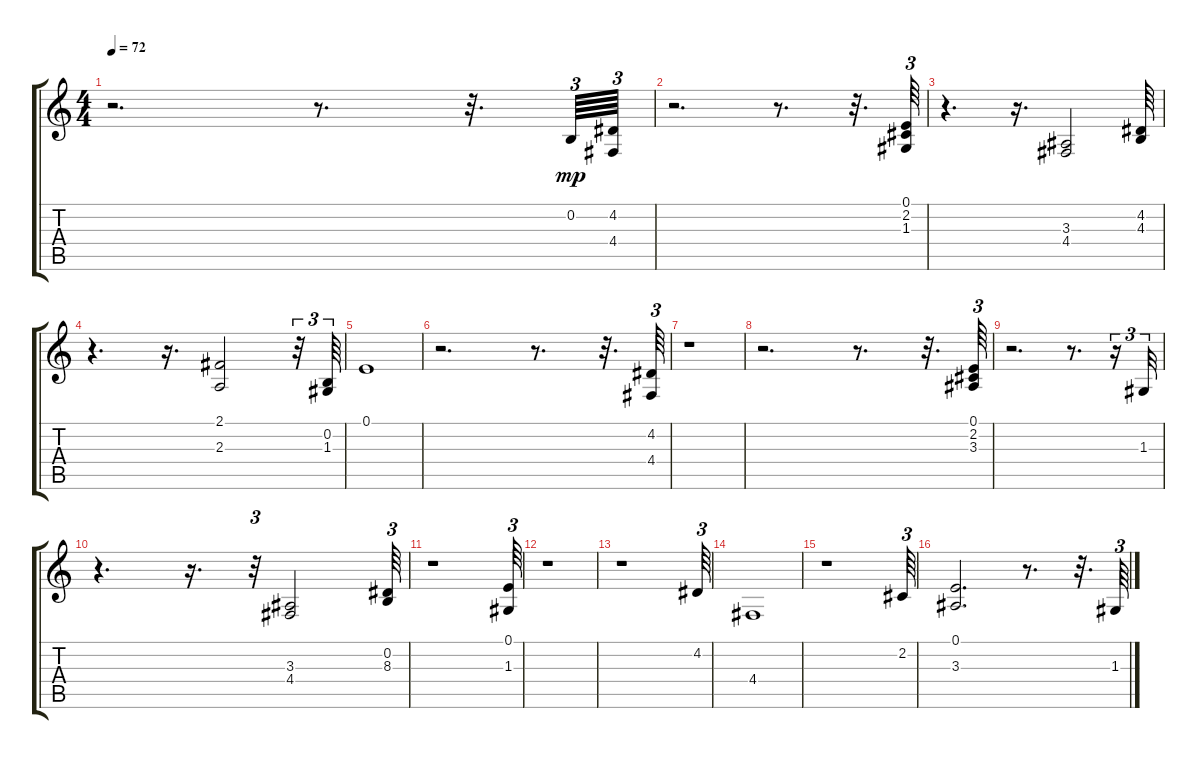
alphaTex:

\track "" {instrument stringensemble2}
\staff {score tabs}
\tuning (E4 B3 G3 D3 A2 E2) {hide}
\ts (4 4)
\tempo 72
\clef g2
\ks c
r.2{d dy mp} r.8{d} r.32{d} 0.2.64{tu (3 2)} (4.2 4.4).64{tu (3 2)} |
r.2{d} r.8{d} r.32{d} (0.1 2.2 1.3).64{tu (3 2)} |
r.4{d} r.16{d} (3.3 4.4).2 (4.2 4.3).64 |
r.4{d} r.16{d} (2.1 2.3).2 r.32{tu (3 2)} (0.2 1.3).64{tu (3 2)} |
0.1.1 |
r.2{d} r.8{d} r.32{d} (4.2 4.4).64{tu (3 2)} |
r.1 |
r.2{d} r.8{d} r.32{d} (0.1 2.2 3.3).64{tu (3 2)} |
r.2{d} r.8{d} r.16{tu (3 2)} 1.3.32{tu (3 2)} |
r.4{d} r.16{d} r.32{tu (3 2)} (3.3 4.4).2 (0.2 8.3).64{tu (3 2)} |
r.1 (0.1 1.3).64{tu (3 2)} |
r.1 |
r.1 4.2.64{tu (3 2)} |
4.4.1 |
r.1 2.2.64{tu (3 2)} |
(0.1 3.3).2{d} r.8{d} r.32{d} 1.3.64{tu (3 2)}
